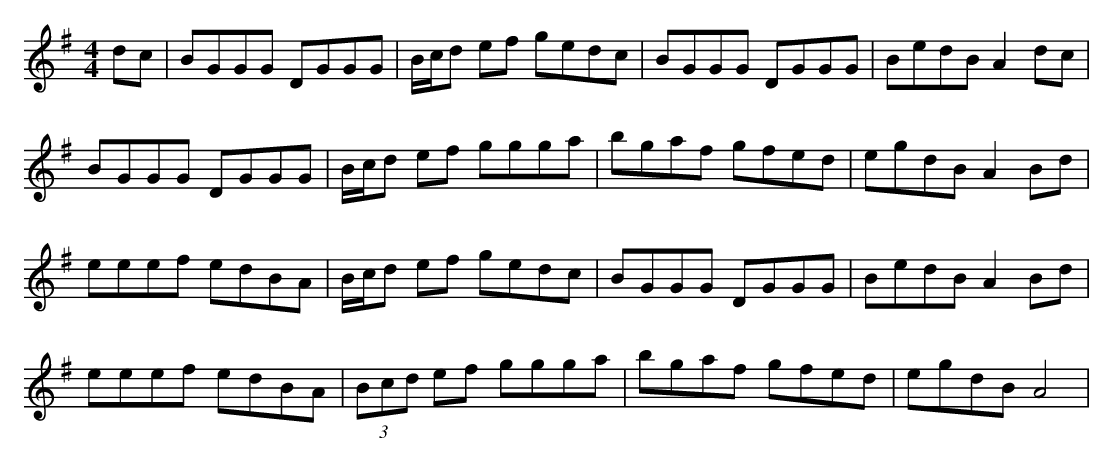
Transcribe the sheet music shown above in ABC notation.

X:1
M:4/4
K:G
dc|BGGG DGGG|B/c/d ef gedc|BGGG DGGG|BedB A2 dc|
BGGG DGGG|B/c/d ef ggga|bgaf gfed|egdB A2 Bd|
eeef edBA|B/c/d ef gedc|BGGG DGGG|BedB A2 Bd|
eeef edBA|(3Bcd ef ggga|bgaf gfed|egdB A4|
